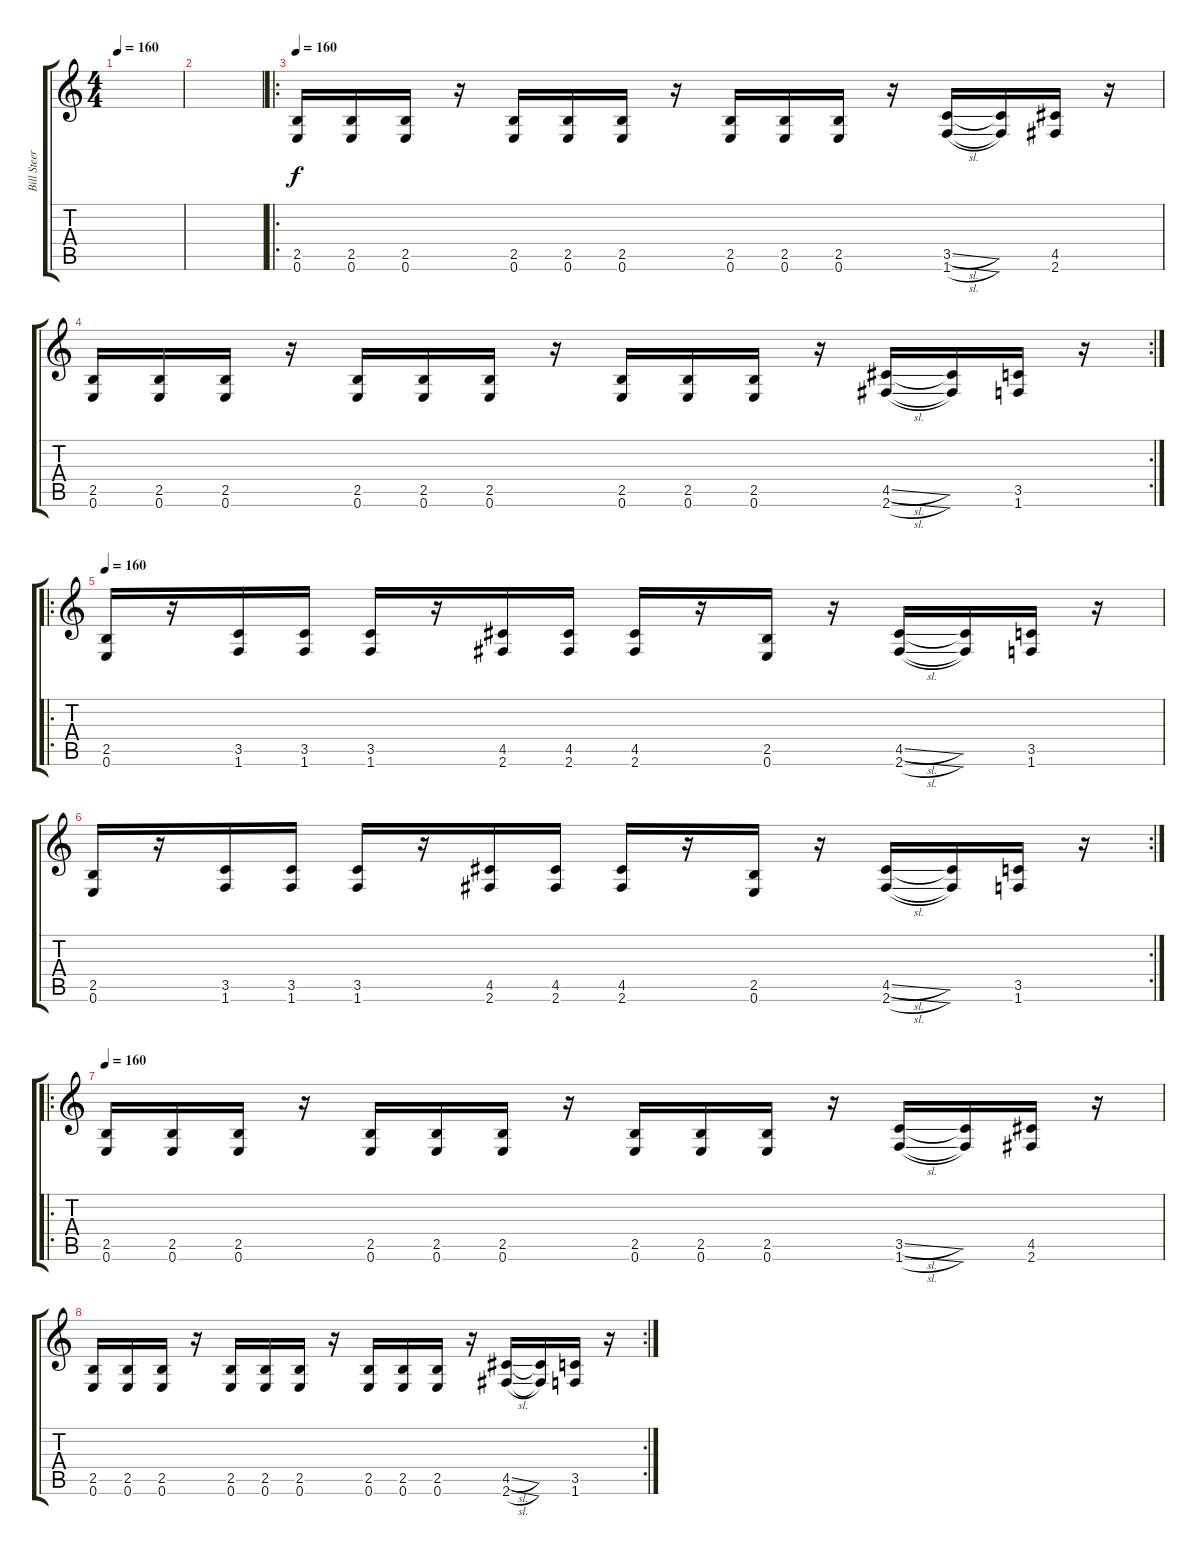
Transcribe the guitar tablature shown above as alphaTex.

\track ("Bill Steer" "Bill Steer") {instrument distortionguitar}
\staff {score tabs}
\tuning (E4 B3 G3 D3 A2 E2) {hide}
\ts (4 4)
\tempo 160
\tempo 300
\tempo 160
\clef g2
\ks c
|
|
\ro
\tempo 160
(2.5 0.6).16 (2.5 0.6).16 (2.5 0.6).16 r.16 (2.5 0.6).16 (2.5 0.6).16 (2.5 0.6).16 r.16 (2.5 0.6).16 (2.5 0.6).16 (2.5 0.6).16 r.16 (3.5{sl} 1.6{sl}).16 (3.5{t} 1.6{t}).16 (4.5 2.6).16 r.16 |
\rc 2
(2.5 0.6).16 (2.5 0.6).16 (2.5 0.6).16 r.16 (2.5 0.6).16 (2.5 0.6).16 (2.5 0.6).16 r.16 (2.5 0.6).16 (2.5 0.6).16 (2.5 0.6).16 r.16 (4.5{sl} 2.6{sl}).16 (4.5{t} 2.6{t}).16 (3.5 1.6).16 r.16 |
\ro
\tempo 160
(2.5 0.6).16 r.16 (3.5 1.6).16 (3.5 1.6).16 (3.5 1.6).16 r.16 (4.5 2.6).16 (4.5 2.6).16 (4.5 2.6).16 r.16 (2.5 0.6).16 r.16 (4.5{sl} 2.6{sl}).16 (4.5{t} 2.6{t}).16 (3.5 1.6).16 r.16 |
\rc 2
(2.5 0.6).16 r.16 (3.5 1.6).16 (3.5 1.6).16 (3.5 1.6).16 r.16 (4.5 2.6).16 (4.5 2.6).16 (4.5 2.6).16 r.16 (2.5 0.6).16 r.16 (4.5{sl} 2.6{sl}).16 (4.5{t} 2.6{t}).16 (3.5 1.6).16 r.16 |
\ro
\tempo 160
(2.5 0.6).16 (2.5 0.6).16 (2.5 0.6).16 r.16 (2.5 0.6).16 (2.5 0.6).16 (2.5 0.6).16 r.16 (2.5 0.6).16 (2.5 0.6).16 (2.5 0.6).16 r.16 (3.5{sl} 1.6{sl}).16 (3.5{t} 1.6{t}).16 (4.5 2.6).16 r.16 |
\rc 2
(2.5 0.6).16 (2.5 0.6).16 (2.5 0.6).16 r.16 (2.5 0.6).16 (2.5 0.6).16 (2.5 0.6).16 r.16 (2.5 0.6).16 (2.5 0.6).16 (2.5 0.6).16 r.16 (4.5{sl} 2.6{sl}).16 (4.5{t} 2.6{t}).16 (3.5 1.6).16 r.16
